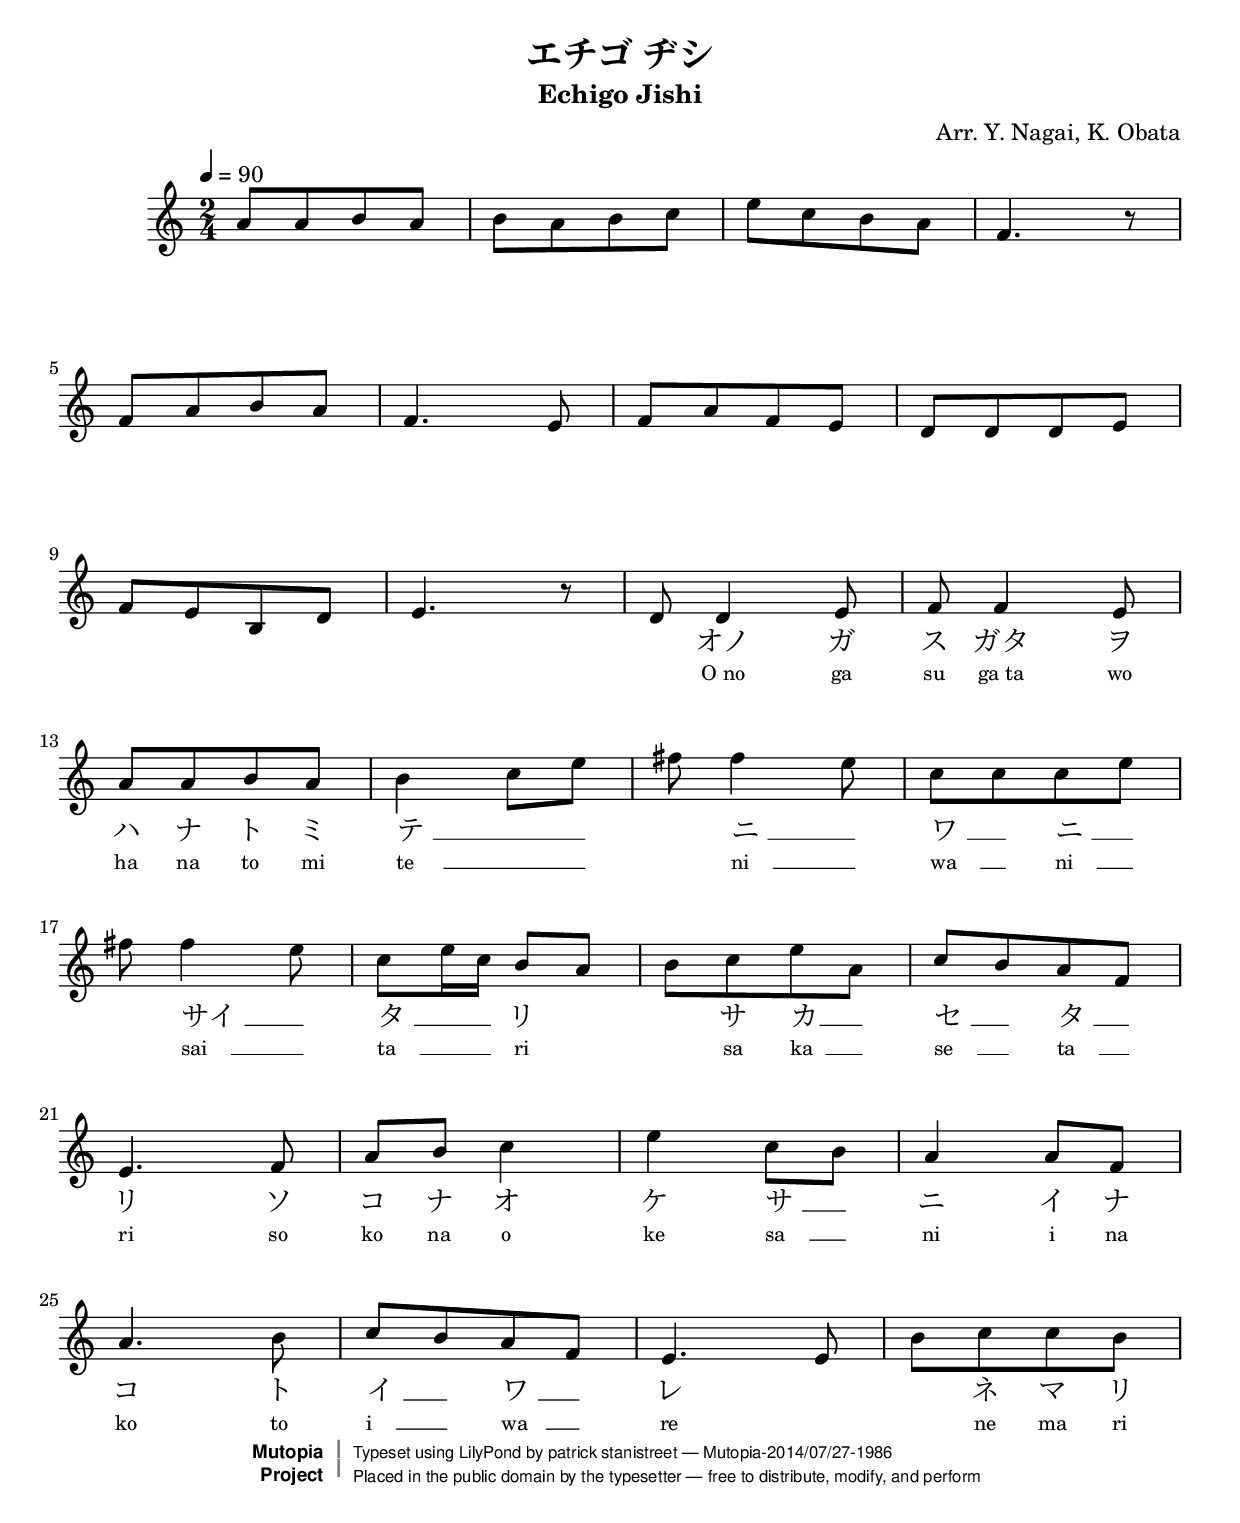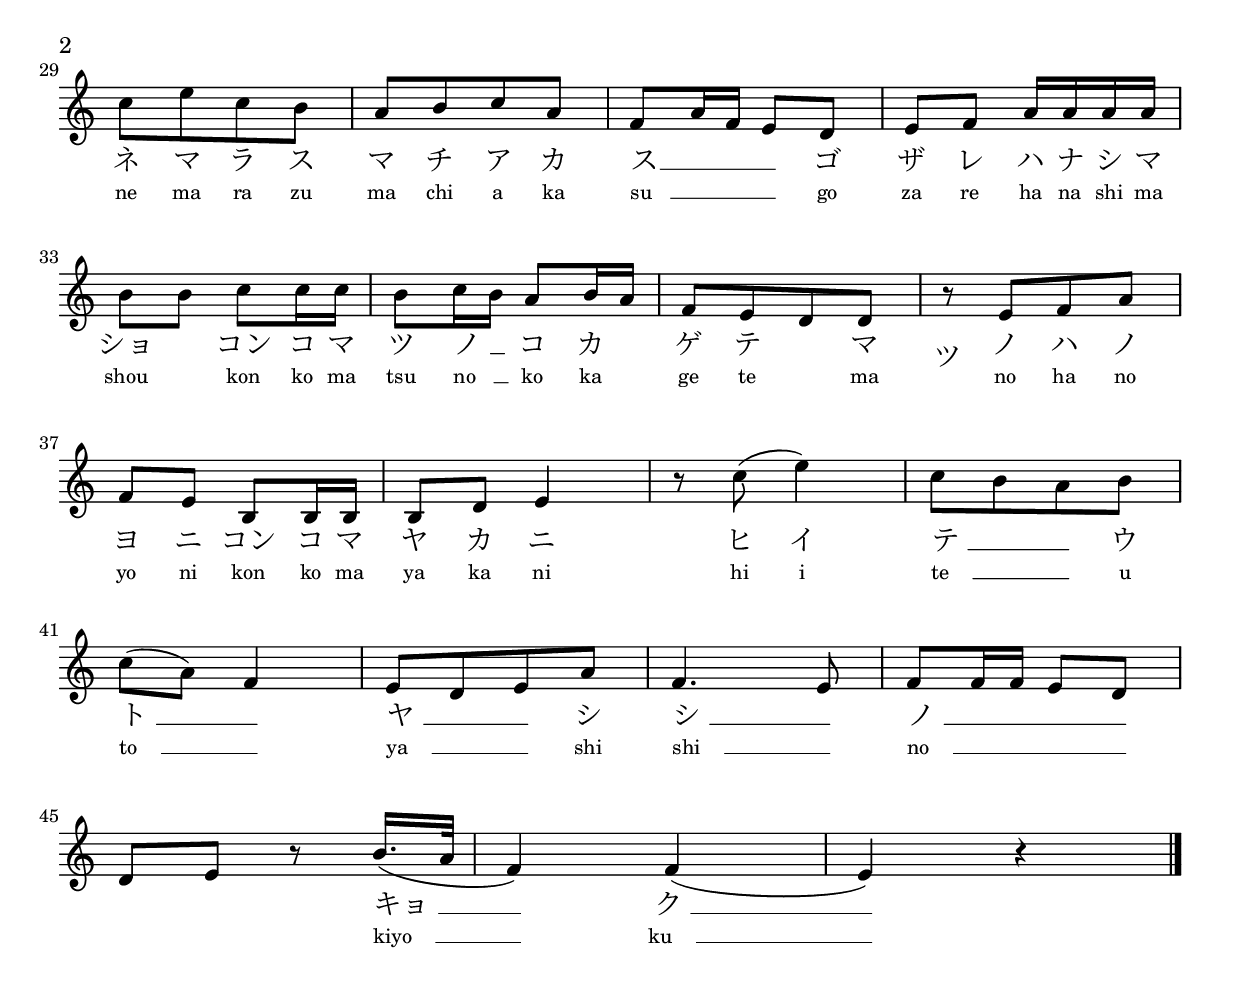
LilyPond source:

\version "2.19.7"
%  katakana lyrics

tsfooter = \markup {
\column {
  \line {"Arranged by:  Nagai, Iwai and Obata, Kenhachiro"}
  \line {"Source:  Seiyo gakufu Nihon zokkyokushu,  pub. Miki Shoten, Osaka, 1895."}
  \line {"English title:  \"A Collection of Japanese Popular Music.\""}
  \line {"Copyright Public Domain  Typeset by Tom Potter 2007"}
  \line {"http://www.daisyfield.com/music/"}
}
}

\paper {
  top-margin = 2 \cm
  bottom-margin = 2 \cm
%  oddFooterMarkup = \tsfooter
}


\header {
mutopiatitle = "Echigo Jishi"
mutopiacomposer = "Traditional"
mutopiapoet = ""    %  
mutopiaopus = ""    %  
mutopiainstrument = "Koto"
date = ""    %  optional - date piece composed
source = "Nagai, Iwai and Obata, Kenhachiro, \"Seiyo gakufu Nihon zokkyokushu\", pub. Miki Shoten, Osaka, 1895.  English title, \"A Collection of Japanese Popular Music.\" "
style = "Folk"
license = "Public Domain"
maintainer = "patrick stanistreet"
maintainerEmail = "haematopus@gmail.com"
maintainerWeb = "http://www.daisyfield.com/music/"
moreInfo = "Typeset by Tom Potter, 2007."  

%title = "越後獅子"
title = "エチゴ ヂシ"
subtitle = "Echigo Jishi"
composer = "Arr. Y. Nagai, K. Obata"

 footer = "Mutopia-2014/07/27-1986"
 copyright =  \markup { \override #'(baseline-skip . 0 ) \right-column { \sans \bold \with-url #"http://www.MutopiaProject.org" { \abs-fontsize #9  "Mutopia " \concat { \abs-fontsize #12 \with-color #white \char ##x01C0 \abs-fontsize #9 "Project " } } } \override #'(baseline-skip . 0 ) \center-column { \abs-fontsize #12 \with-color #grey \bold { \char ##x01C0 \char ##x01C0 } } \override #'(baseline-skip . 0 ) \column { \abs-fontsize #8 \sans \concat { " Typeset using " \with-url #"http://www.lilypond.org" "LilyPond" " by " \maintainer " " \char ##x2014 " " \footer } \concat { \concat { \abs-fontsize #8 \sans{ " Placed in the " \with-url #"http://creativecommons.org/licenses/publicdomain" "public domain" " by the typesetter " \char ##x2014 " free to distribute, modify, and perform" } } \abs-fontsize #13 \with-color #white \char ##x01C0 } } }
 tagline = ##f
}

\paper  {
%annotate-spacing = ##t
top-margin = 2 \cm
bottom-margin = 3 \cm
}

kotoOne =  {
\set melismaBusyProperties = #'()
%    \clef "treble" \key c \major \time 2/4 
    a'8  [ a'8 b'8 a'8 ]    | 
%    a'8 \f [ a'8 b'8 a'8 ]    | 
% 2
    b'8 [ a'8 b'8 c''8 ]    | 
% 3
    e''8 [ c''8 b'8 a'8 ]    | 
% 4
    f'4. r8    | 
\break
% 5
    f'8 [ a'8 b'8 a'8 ]    | 
% 6
    f'4. e'8    | 
% 7
    f'8 [ a'8 f'8 e'8 ]    | 
% 8
    d'8 [ d'8 d'8 e'8 ]    | 
\break
% 9
    f'8  [ e'8 b8 d'8 ]    | 
%    f'8  [ e'8 b8 d'8 ]    | 
\barNumberCheck #10
    e'4. r8    | 
% 11
    d'8  d'4  e'8    | 
%    d'8 \mf d'4 e'8    | 
% 12
    f'8 f'4 e'8    | 
\break
% 13
    a'8 [ a'8 b'8 a'8 ]    | 
% 14
    b'4 c''8 [ e''8 ]    | 
% 15
    fis''8 fis''4 e''8    | 
% 16
    c''8 [ c''8 c''8 e''8 ]    | 
\break
% 17
    fis''8 fis''4 e''8    | 
% 18
    c''8 [ e''16 c''16 ] b'8 [ a'8 ]    | 
% 19
    b'8 [ c''8 e''8 a'8 ]    | 
\barNumberCheck #20
    c''8 [ b'8 a'8 f'8 ]    | 
\break
% 21
    e'4. f'8    | 
% 22
    a'8 [ b'8 ] c''4    | 
% 23
    e''4 c''8 [ b'8 ]    | 
% 24
    a'4 a'8 [ f'8 ]    | 
\break
% 25
    a'4. b'8    | 
% 26
    c''8 [ b'8 a'8 f'8 ]    | 
% 27
    e'4. e'8    | 
% 28
    b'8 [ c''8 c''8 b'8 ]    | 
%\break
\pageBreak

% 29
    c''8 [ e''8 c''8 b'8 ]    | 
\barNumberCheck #30
    a'8 [ b'8 c''8 a'8 ]    | 
% 31
    f'8 [ a'16 f'16 ] e'8 [ d'8 ]    | 
% 32
    e'8 [ f'8 ] a'16 [ a'16 a'16 a'16 ]    | 
\break
% 33
    b'8 [ b'8 ] c''8 [ c''16 c''16 ]    | 
% 34
    b'8 [ c''16 b'16 ] a'8 [ b'16 a'16 ]    | 
% 35
    f'8 [ e'8 d'8 d'8 ]    | 

% 36
%  this was not an acceptable solution as the rest was not printed
%  lyric on the rest requires a note, although hidden. rest is not printed
%   \hideNotes  e'8  \unHideNotes  e'8 [ f'8 a'8 ] | 

%    r8  e'8  [ f'8  a'8 ]    | 
\once \override TextScript #'extra-offset = #'(-1 . -2.5)
\once \override TextScript #'font-name = #"Sazanami Mincho"
    r8_\markup{ \fontsize #2 {ツ} }    e'8 [ f'8 a'8 ]    | 
\break

% 37
    f'8 [ e'8 ] b8 [ b16 b16 ]    | 
% 38
    b8 [ d'8 ] e'4    | 
% 39
    r8 c''8 ( e''4 )    | 
\barNumberCheck #40
    c''8 [ b'8 a'8 b'8 ]    | 
\break
% 41
    c''8 ( [ a'8 ) ] f'4    | 
% 42
    e'8 [ d'8 e'8 a'8 ]    | 
% 43
    f'4. e'8    | 
% 44
    f'8 [ f'16 f'16 ] e'8 [ d'8 ]    | 
\break
% 45
    d'8 [ e'8 ] r8 b'16. ( [ a'32 ]    | 
% 46
    f'4 ) f'4 (    | 
% 47
    e'4 ) r4 
\bar "|."
}


romajiOne =  \lyricmode { 
%   when using skips in lyrics the numeric part is ignored
%   each note without lyrics requires a skip except for rests
% 1
    \skip8  \skip8  \skip8  \skip8    |
% 2
    \skip8  \skip8  \skip8  \skip8    |
% 3
    \skip8  \skip8  \skip8  \skip8    |
% 4
    \skip8    |
% 5
    \skip8  \skip8  \skip8  \skip8    |
% 6
    \skip8  \skip8    |
% 7
    \skip8  \skip8  \skip8  \skip8    |
% 8
    \skip8  \skip8  \skip8  \skip8    |
% 9
    \skip8  \skip8  \skip8  \skip8    |
%10
    \skip8    |
%11
    \skip8  "O no"  "ga"    |
%12
    "su"  "ga ta"  "wo"    |
%13
    "ha"  "na"  "to"  "mi"    |
%14
    "te     " __  _  _    |
%15 
    "  "  "ni    " __  _    |
%16
    "wa    " __  _  "ni    " __  _    |
%17
    "  "  "sai    " __  _    |
%18
    "ta    " __  _ _  "ri"  \skip8    |
%19
    "  "  "sa"  "ka  " __  _    |
%20
    "se    " __  _  "ta    " __  _    | 
%21
    "ri"  "so"    |
%22
    "ko"  "na"  "o"    | 
%23
    "ke"  "sa    " __ _    |
%24
    "ni"  "i"  "na"    |
%25
    "ko"  "to"    | 
%26
    "i    " __ _  "wa   " __ _    |
%27
    "re"  \skip8    | 
%28
    \skip8  "ne"  "ma"  "ri"    |  
%29
    "ne"  "ma"  "ra"  "zu"    | 
%30
    "ma"  "chi"  "a"  "ka"    |
%31
    "su   "  __ _ _ _  "go"    |
%32
    "za"  "re"  "ha"  "na"  "shi"  "ma"    | 
%33 
    "shou"  \skip8  "kon"  "ko"  "ma"    |      %  shiyo -> shou  
%34
    "tsu"  "no   " __  _  "ko"  "ka"  \skip8    |  
%35
    "ge"  "te"  \skip8  "ma"    |  

%36
%    note markup will be used for lyric on rest
     "no"  "ha"  "no"    |
%    "tsu"  "no"  "ha"  "no"    |
%    "ツ"  "ノ"  "ハ"  "ノ"    |
%     "ノ"  "ハ"  "ノ"    |  %  lyric anomaly with rest -- see katakanaOne

%37 
    "yo"  "ni"  "kon"  "ko"  "ma"    |
%38
    "ya"  "ka"  "ni"    | 
%39
    "hi"  "i"    | 
%40
    "te    " __  _ _  "u"    | 
%41
    "to    " __ _ _    | 
%42
    "ya    " __ _ _  "shi"    |
%43
    "shi    " __ _    |
%44
    "no    " __ _ _ _ _    |
%45
    "  "  \skip8  "kiyo    " __ _    |
%46
    \skip4  "ku    " __  \skip8    | 
}

katakanaOne =  \lyricmode { 
%   when using skips in lyrics the numeric part is ignored
%   each note without lyrics requires a skip except for rests
% 1
    \skip8  \skip8  \skip8  \skip8    |
% 2
    \skip8  \skip8  \skip8  \skip8    |
% 3
    \skip8  \skip8  \skip8  \skip8    |
% 4
    \skip8    |
% 5
    \skip8  \skip8  \skip8  \skip8    |
% 6
    \skip8  \skip8    |  
% 7
    \skip8  \skip8  \skip8  \skip8    |
% 8
    \skip8  \skip8  \skip8  \skip8    |
% 9
    \skip8  \skip8  \skip8  \skip8    |
%10
    \skip8    |    
%11
    \skip8  "オノ"  "ガ"    |
%12 
    "ス"  "ガタ"  "ヲ"    | 
%13
    "ハ"  "ナ"  "ト"  "ミ"    |
%14
    "テ " __  _  _    |
%15 
    "  "  "ニ " __  _    |
%16
    "ワ " __  _  "ニ " __  _    |
%17
    "  "  "サイ " __  _    |
%18
    "タ " __  _ _  "リ"  \skip8    |
%19
    "  "  "サ"  "カ" __  _    |
%20
    "セ " __  _  "タ " __  _    | 
%21
    "リ"  "ソ"    |
%22
    "コ"  "ナ"  "オ"    |
%23
    "ケ"  "サ " __ _    |
%24
    "ニ"  "イ"  "ナ"    |
%25
    "コ"  "ト"    |
%26
    "イ " __ _  "ワ " __ _    |
%27
    "レ"  \skip8    |
%28
    \skip8  "ネ"  "マ"  "リ"    |  
%29
    "ネ"  "マ"  "ラ"  "ス"    | 
%30
    "マ"  "チ"  "ア"  "カ"    |
%31
    "ス"  __ _ _ _  "ゴ"    |
%32
    "ザ"  "レ"  "ハ"  "ナ"  "シ"  "マ"    | 
%33 
    "ショ"  \skip8  "コン"  "コ"  "マ"    |
%34
    "ツ"  "ノ " __  _  "コ"  "カ"  \skip8    |
%35
    "ゲ"  "テ"  \skip8  "マ"    |

%36
%  ly wont put lyric on a rest - alternative is note markup 
     "ノ"  "ハ"  "ノ"    |
%    "ツ"  "ノ"  "ハ"  "ノ"    |    %  see melody for tsu markup

%37 
    "ヨ"  "ニ"  "コン"  "コ"  "マ"    |
%38
    "ヤ"  "カ"  "ニ"    |
%39
    "ヒ"  "イ"    |
%40
    "テ " __  _ _  "ウ"    | 
%41
    "ト " __ _ _    |
%42
    "ヤ " __ _ _  "シ"    |
%43
    "シ " __ _    |
%44
    "ノ " __ _ _ _ _    |
%45
    "  "  \skip8  "キョ " __ _    |
%46
    \skip4  "ク " __  \skip8    | 
}


\score  {
\new Staff  = "melody"  <<
  \time 2/4 
  \clef "treble"
  \key c \major
  \tempo  4 = 90
  \set Staff.midiInstrument = "koto"
  \new Voice = "kotoOne" { \kotoOne }


\new Lyrics  \with  { alignBelowContext = "melody" }
  \lyricsto "kotoOne"   {
    \override LyricText #'font-size = #-1
    \override LyricSpace #'minimum-distance = #1.0  
    \romajiOne
}

\new Lyrics  \with  { alignBelowContext = "melody" }
  \lyricsto "kotoOne"   {
    \override LyricText #'font-name = #"Sazanami Mincho"
    \override LyricText #'font-size = #2
    \override LyricSpace #'minimum-distance = #1.0  
    \katakanaOne
}

>>

\layout  {
  \context {
    \Score
    \override SeparationItem #'padding = #0.2
  }
}

\midi  { }
}

